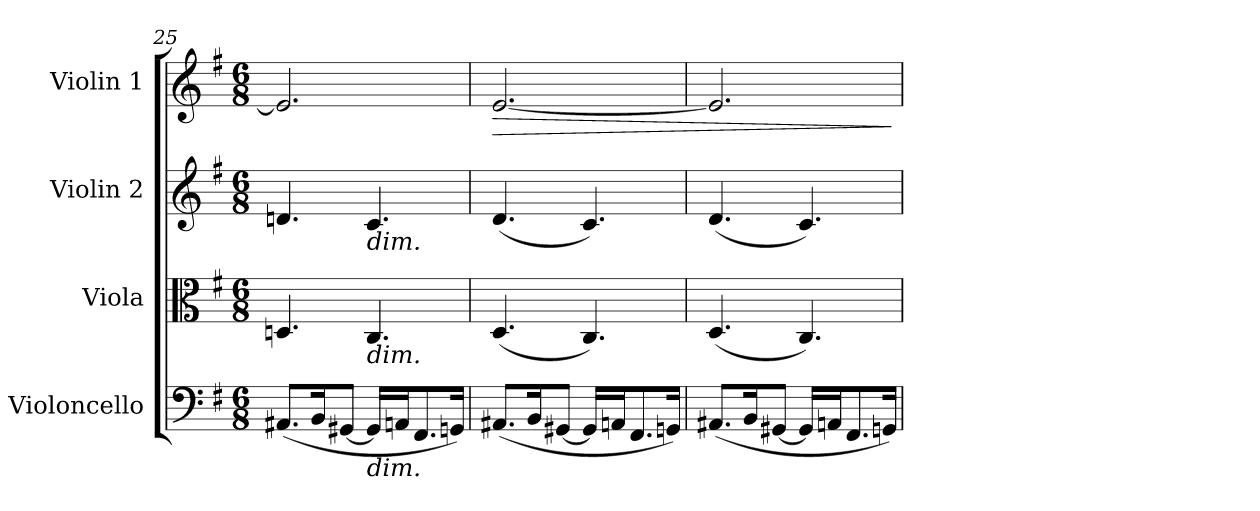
**kern	**kern	**kern	**kern	**dynam
*part4	*part3	*part2	*part1	*part1
*staff4	*staff3	*staff2	*staff1	*staff1
*I"Violoncello	*I"Viola	*I"Violin 2	*I"Violin 1	*
*I'Vc	*I'Vla	*I'Vln	*I'Vln	*
*clefF4	*clefC3	*clefG2	*clefG2	*
*k[f#]	*k[f#]	*k[f#]	*k[f#]	*
*M6/8	*M6/8	*M6/8	*M6/8	*
=25	=25	=25	=25	=25
(8.AA#X/L	4.Dn/	4.dn/	2.e/]	.
16BB/K	.	.	.	.
[8GG#X/J	.	.	.	.
!	!	!LO:TX:b:i:t=dim.	!	!
!	!LO:TX:b:i:t=dim.	!	!	!
!LO:TX:b:i:t=dim.	!	!	!	!
16GG#/LL]	4.C/	4.c/	.	.
16AAn/J	.	.	.	.
8.FF#/	.	.	.	.
16GGn/Jk)	.	.	.	.
=26	=26	=26	=26	=26
!	!	!	!	!LO:HP:b
(8.AA#X/L	(4.D/	(4.d/	[2.e/	>
16BB/K	.	.	.	.
[8GG#X/J	.	.	.	.
16GG#/LL]	4.C/)	4.c/)	.	.
16AAn/J	.	.	.	.
8.FF#/	.	.	.	.
16GGn/Jk)	.	.	.	.
!!LO:LB:g=z
=27	=27	=27	=27	=27
(8.AA#X/L	(4.D/	(4.d/	2.e/]	.
16BB/K	.	.	.	.
[8GG#X/J	.	.	.	.
16GG#/LL]	4.C/)	4.c/)	.	.
16AAn/J	.	.	.	.
8.FF#/	.	.	.	.
16GGn/Jk)	.	.	.	.
.	.	.	.	]
=	=	=	=	=
*-	*-	*-	*-	*-
